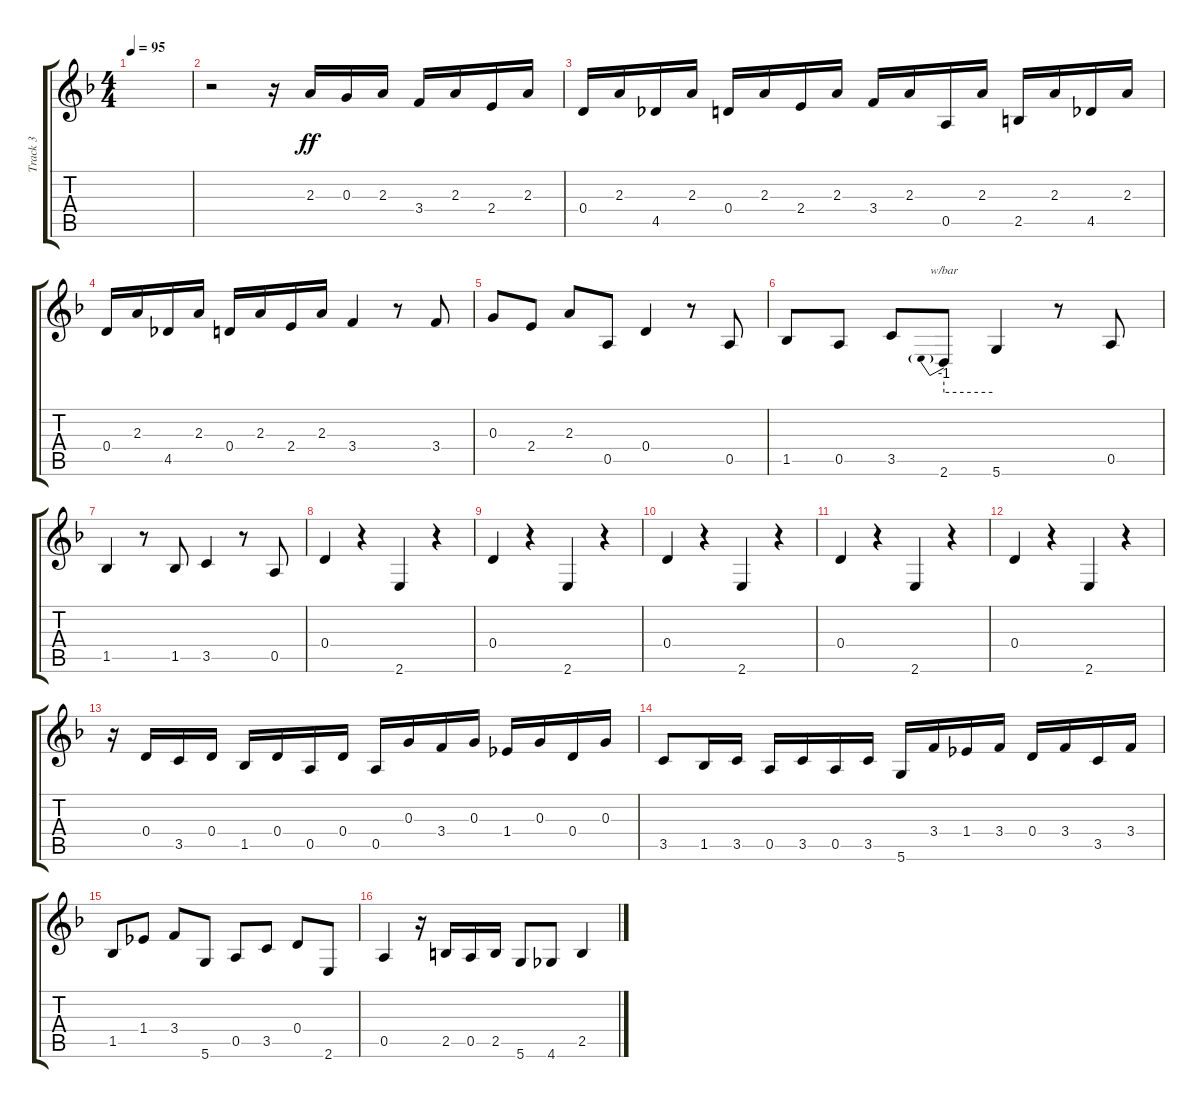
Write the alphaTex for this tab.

\track ("Track 3" "Track 3") {instrument distortionguitar}
\staff {score tabs}
\tuning (E4 B3 G3 D3 A2 D2) {hide}
\ts (4 4)
\tempo 95
\clef g2
\ks dminor
|
r.2 r.16 2.3.16{dy ff} 0.3.16 2.3.16 3.4.16 2.3.16 2.4.16 2.3.16 |
0.4.16 2.3.16 4.5.16 2.3.16 0.4.16 2.3.16 2.4.16 2.3.16 3.4.16 2.3.16 0.5.16 2.3.16 2.5.16 2.3.16 4.5.16 2.3.16 |
0.4.16 2.3.16 4.5.16 2.3.16 0.4.16 2.3.16 2.4.16 2.3.16 3.4.4 r.8 3.4.8 |
0.3.8 2.4.8 2.3.8 0.5.8 0.4.4 r.8 0.5.8 |
1.5.8 0.5.8 3.5.8 2.6.8{tbe (predive default 0 -4 60 -4)} 5.6.4 r.8 0.5.8 |
1.5.4 r.8 1.5.8 3.5.4 r.8 0.5.8 |
0.4.4 r.4 2.6.4 r.4 |
0.4.4 r.4 2.6.4 r.4 |
0.4.4 r.4 2.6.4 r.4 |
0.4.4 r.4 2.6.4 r.4 |
0.4.4 r.4 2.6.4 r.4 |
r.16 0.4.16 3.5.16 0.4.16 1.5.16 0.4.16 0.5.16 0.4.16 0.5.16 0.3.16 3.4.16 0.3.16 1.4.16 0.3.16 0.4.16 0.3.16 |
3.5.8 1.5.16 3.5.16 0.5.16 3.5.16 0.5.16 3.5.16 5.6.16 3.4.16 1.4.16 3.4.16 0.4.16 3.4.16 3.5.16 3.4.16 |
1.5.8 1.4.8 3.4.8 5.6.8 0.5.8 3.5.8 0.4.8 2.6.8 |
0.5.4 r.16 2.5.16 0.5.16 2.5.16 5.6.8 4.6.8 2.5.4
